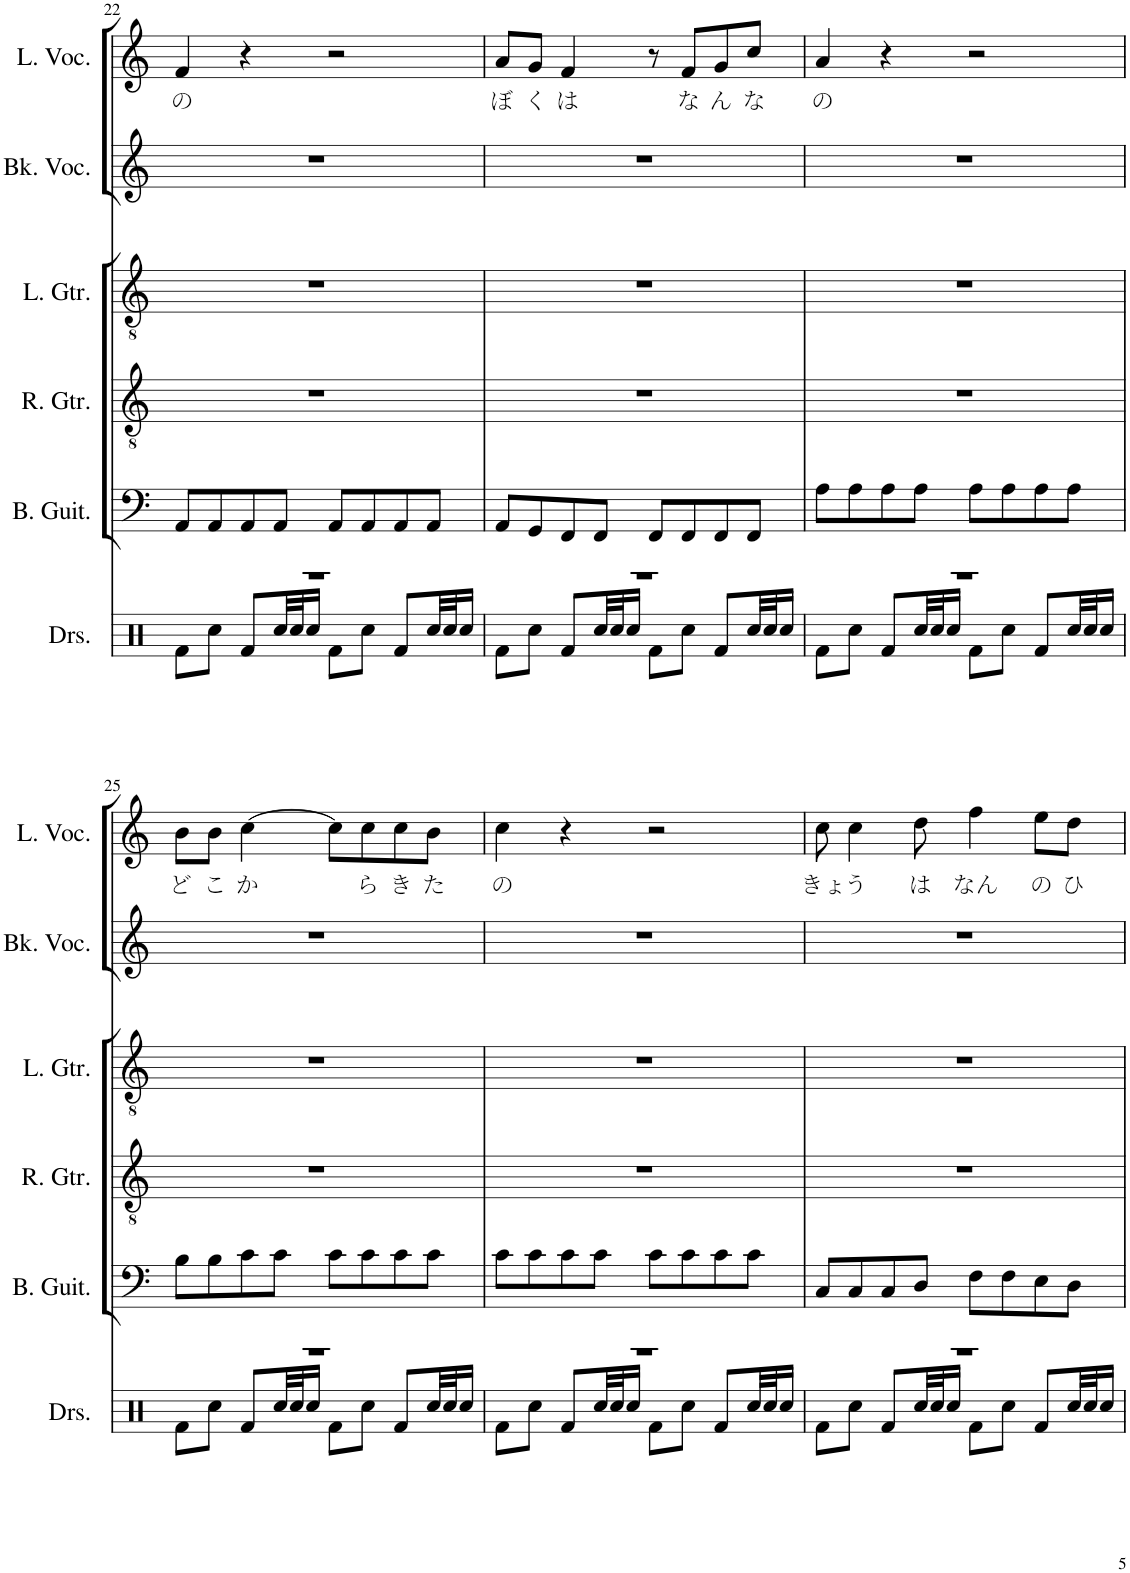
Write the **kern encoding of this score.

**kern	**kern	**kern	**kern	**kern	**kern	**text
*part6	*part5	*part4	*part3	*part2	*part1	*part1
*staff6	*staff5	*staff4	*staff3	*staff2	*staff1	*staff1
*I"Drumset	*I"Bass Guitar	*I"Rhythm Guitar	*I"Lead Guitar	*I"Backing Vocals	*I"Lead Vocals	*
*I'Drs.	*I'B. Guit.	*I'R. Gtr.	*I'L. Gtr.	*I'Bk. Voc.	*I'L. Voc.	*
!!LO:PB:g=z
*clefX	*clefF4	*clefGv2	*clefGv2	*clefG2	*clefG2	*
*	*Trd7c12	*	*	*	*	*
*k[]	*k[]	*k[]	*k[]	*k[]	*k[]	*
*M4/4	*M4/4	*M4/4	*M4/4	*M4/4	*M4/4	*
*met(c)	*met(c)	*met(c)	*met(c)	*met(c)	*met(c)	*
=22	=22	=22	=22	=22	=22	=22
*^	*	*	*	*	*	*
!	!	!	!	!	!	!	!LO:LY:b
1r	8Rf\L	8AA/L	1r	1r	1r	4f/	の
.	8Rcc\J	8AA/	.	.	.	.	.
.	8Rf/L	8AA/	.	.	.	4r	.
.	32Rcc/LL	8AA/J	.	.	.	.	.
.	32Rcc/J	.	.	.	.	.	.
.	16Rcc/JJ	.	.	.	.	.	.
.	8Rf\L	8AA/L	.	.	.	2r	.
.	8Rcc\J	8AA/	.	.	.	.	.
.	8Rf/L	8AA/	.	.	.	.	.
.	32Rcc/LL	8AA/J	.	.	.	.	.
.	32Rcc/J	.	.	.	.	.	.
.	16Rcc/JJ	.	.	.	.	.	.
=23	=23	=23	=23	=23	=23	=23	=23
!	!	!	!	!	!	!	!LO:LY:b
1r	8Rf\L	8AA/L	1r	1r	1r	8a/L	ぼ
!	!	!	!	!	!	!	!LO:LY:b
.	8Rcc\J	8GG/	.	.	.	8g/J	く
!	!	!	!	!	!	!	!LO:LY:b
.	8Rf/L	8FF/	.	.	.	4f/	は
.	32Rcc/LL	8FF/J	.	.	.	.	.
.	32Rcc/J	.	.	.	.	.	.
.	16Rcc/JJ	.	.	.	.	.	.
.	8Rf\L	8FF/L	.	.	.	8r	.
!	!	!	!	!	!	!	!LO:LY:b
.	8Rcc\J	8FF/	.	.	.	8f/L	な
!	!	!	!	!	!	!	!LO:LY:b
.	8Rf/L	8FF/	.	.	.	8g/	ん
!	!	!	!	!	!	!	!LO:LY:b
.	32Rcc/LL	8FF/J	.	.	.	8cc/J	な
.	32Rcc/J	.	.	.	.	.	.
.	16Rcc/JJ	.	.	.	.	.	.
=24	=24	=24	=24	=24	=24	=24	=24
!	!	!	!	!	!	!	!LO:LY:b
1r	8Rf\L	8A\L	1r	1r	1r	4a/	の
.	8Rcc\J	8A\	.	.	.	.	.
.	8Rf/L	8A\	.	.	.	4r	.
.	32Rcc/LL	8A\J	.	.	.	.	.
.	32Rcc/J	.	.	.	.	.	.
.	16Rcc/JJ	.	.	.	.	.	.
.	8Rf\L	8A\L	.	.	.	2r	.
.	8Rcc\J	8A\	.	.	.	.	.
.	8Rf/L	8A\	.	.	.	.	.
.	32Rcc/LL	8A\J	.	.	.	.	.
.	32Rcc/J	.	.	.	.	.	.
.	16Rcc/JJ	.	.	.	.	.	.
!!LO:LB:g=z
=25	=25	=25	=25	=25	=25	=25	=25
!	!	!	!	!	!	!	!LO:LY:b
1r	8Rf\L	8B\L	1r	1r	1r	8b\L	ど
!	!	!	!	!	!	!	!LO:LY:b
.	8Rcc\J	8B\	.	.	.	8b\J	こ
!	!	!	!	!	!	!	!LO:LY:b
.	8Rf/L	8c\	.	.	.	[4cc\	か
.	32Rcc/LL	8c\J	.	.	.	.	.
.	32Rcc/J	.	.	.	.	.	.
.	16Rcc/JJ	.	.	.	.	.	.
.	8Rf\L	8c\L	.	.	.	8cc\L]	.
!	!	!	!	!	!	!	!LO:LY:b
.	8Rcc\J	8c\	.	.	.	8cc\	ら
!	!	!	!	!	!	!	!LO:LY:b
.	8Rf/L	8c\	.	.	.	8cc\	き
!	!	!	!	!	!	!	!LO:LY:b
.	32Rcc/LL	8c\J	.	.	.	8b\J	た
.	32Rcc/J	.	.	.	.	.	.
.	16Rcc/JJ	.	.	.	.	.	.
=26	=26	=26	=26	=26	=26	=26	=26
!	!	!	!	!	!	!	!LO:LY:b
1r	8Rf\L	8c\L	1r	1r	1r	4cc\	の
.	8Rcc\J	8c\	.	.	.	.	.
.	8Rf/L	8c\	.	.	.	4r	.
.	32Rcc/LL	8c\J	.	.	.	.	.
.	32Rcc/J	.	.	.	.	.	.
.	16Rcc/JJ	.	.	.	.	.	.
.	8Rf\L	8c\L	.	.	.	2r	.
.	8Rcc\J	8c\	.	.	.	.	.
.	8Rf/L	8c\	.	.	.	.	.
.	32Rcc/LL	8c\J	.	.	.	.	.
.	32Rcc/J	.	.	.	.	.	.
.	16Rcc/JJ	.	.	.	.	.	.
=27	=27	=27	=27	=27	=27	=27	=27
!	!	!	!	!	!	!	!LO:LY:b
1r	8Rf\L	8C/L	1r	1r	1r	8cc\	きょ
!	!	!	!	!	!	!	!LO:LY:b
.	8Rcc\J	8C/	.	.	.	4cc\	う
.	8Rf/L	8C/	.	.	.	.	.
!	!	!	!	!	!	!	!LO:LY:b
.	32Rcc/LL	8D/J	.	.	.	8dd\	は
.	32Rcc/J	.	.	.	.	.	.
.	16Rcc/JJ	.	.	.	.	.	.
!	!	!	!	!	!	!	!LO:LY:b
.	8Rf\L	8F\L	.	.	.	4ff\	なん
.	8Rcc\J	8F\	.	.	.	.	.
!	!	!	!	!	!	!	!LO:LY:b
.	8Rf/L	8E\	.	.	.	8ee\L	の
!	!	!	!	!	!	!	!LO:LY:b
.	32Rcc/LL	8D\J	.	.	.	8dd\J	ひ
.	32Rcc/J	.	.	.	.	.	.
.	16Rcc/JJ	.	.	.	.	.	.
*v	*v	*	*	*	*	*	*
=	=	=	=	=	=	=
*-	*-	*-	*-	*-	*-	*-
